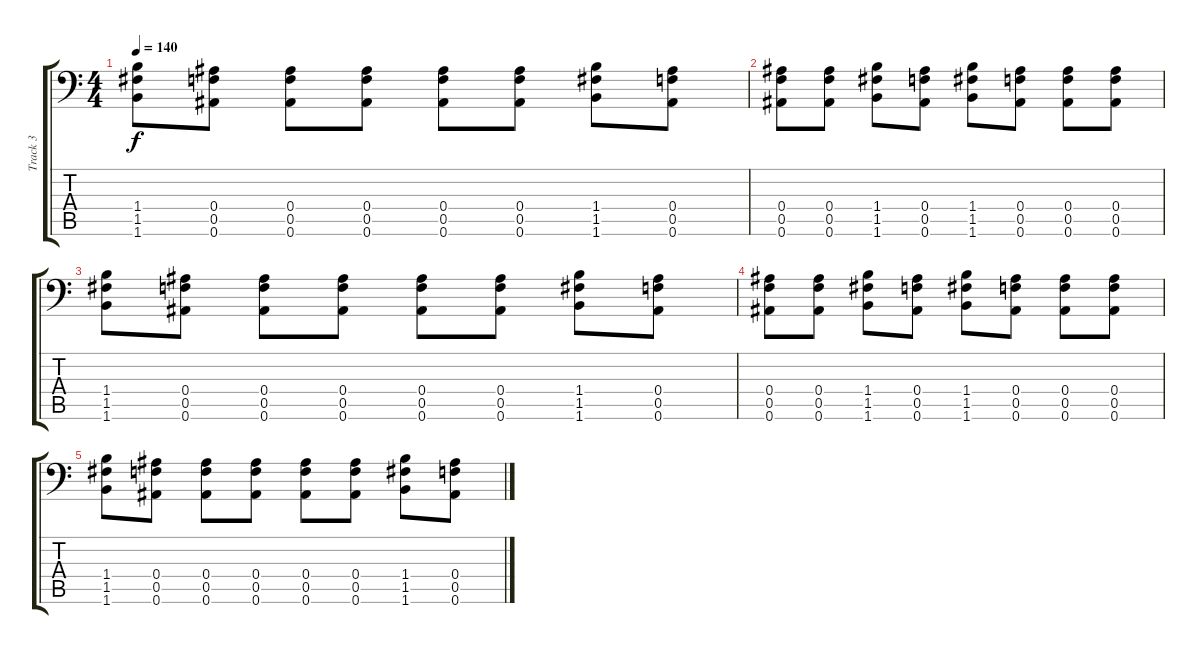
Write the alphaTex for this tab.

\track ("Track 3" "Track 3") {instrument distortionguitar}
\staff {score tabs}
\tuning (C4 G3 Eb3 Bb2 F2 Bb1) {hide}
\ts (4 4)
\tempo 140
\clef f4
\ks c
(1.4 1.5 1.6).8{dy f} (0.4 0.5 0.6).8 (0.4 0.5 0.6).8 (0.4 0.5 0.6).8 (0.4 0.5 0.6).8 (0.4 0.5 0.6).8 (1.4 1.5 1.6).8 (0.4 0.5 0.6).8 |
(0.4 0.5 0.6).8 (0.4 0.5 0.6).8 (1.4 1.5 1.6).8 (0.4 0.5 0.6).8 (1.4 1.5 1.6).8 (0.4 0.5 0.6).8 (0.4 0.5 0.6).8 (0.4 0.5 0.6).8 |
(1.4 1.5 1.6).8 (0.4 0.5 0.6).8 (0.4 0.5 0.6).8 (0.4 0.5 0.6).8 (0.4 0.5 0.6).8 (0.4 0.5 0.6).8 (1.4 1.5 1.6).8 (0.4 0.5 0.6).8 |
(0.4 0.5 0.6).8 (0.4 0.5 0.6).8 (1.4 1.5 1.6).8 (0.4 0.5 0.6).8 (1.4 1.5 1.6).8 (0.4 0.5 0.6).8 (0.4 0.5 0.6).8 (0.4 0.5 0.6).8 |
(1.4 1.5 1.6).8 (0.4 0.5 0.6).8 (0.4 0.5 0.6).8 (0.4 0.5 0.6).8 (0.4 0.5 0.6).8 (0.4 0.5 0.6).8 (1.4 1.5 1.6).8 (0.4 0.5 0.6).8
